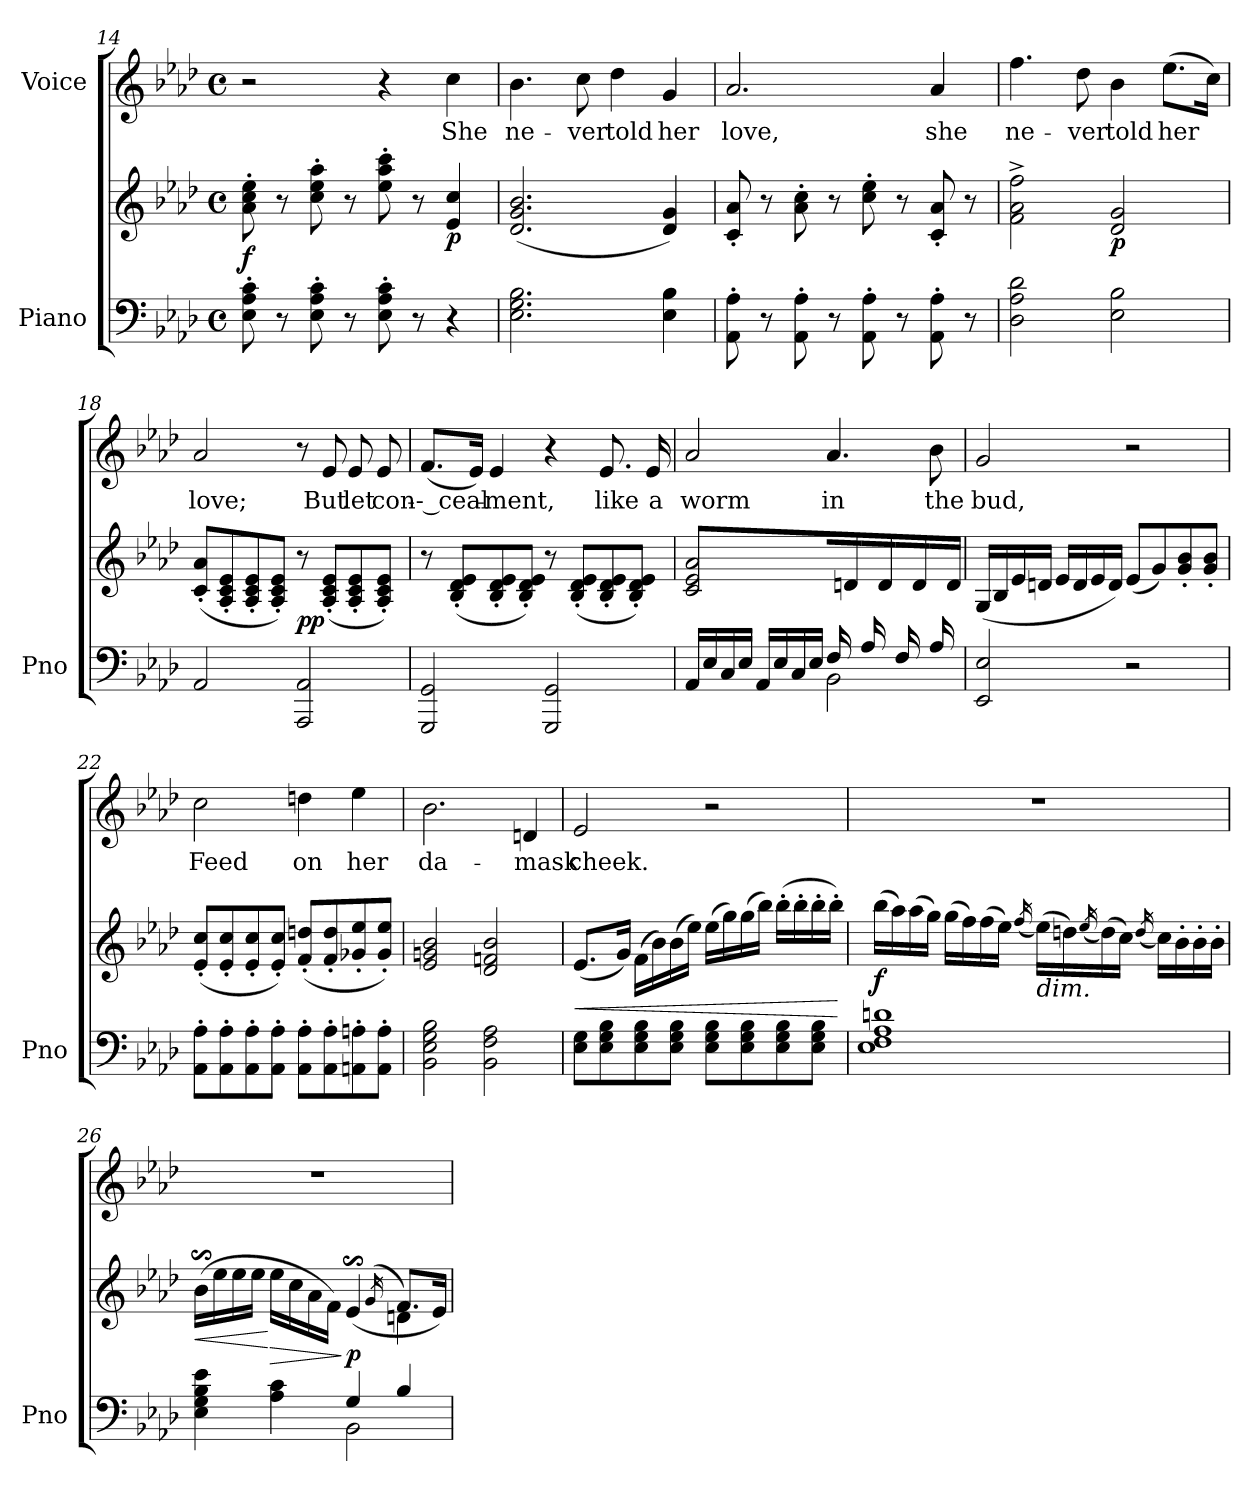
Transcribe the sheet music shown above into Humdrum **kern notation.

**kern	**kern	**dynam	**kern	**text
*part2	*part2	*part2	*part1	*part1
*staff3	*staff2	*staff2/3	*staff1	*staff1
*I"Piano	*	*	*I"Voice	*
*I'Pno	*	*	*	*
*clefF4	*clefG2	*	*clefG2	*
*k[b-e-a-d-]	*k[b-e-a-d-]	*	*k[b-e-a-d-]	*
*M4/4	*M4/4	*	*M4/4	*
*met(c)	*met(c)	*	*met(c)	*
=14	=14	=14	=14	=14
!	!	!LO:DY:b	!	!
8E-\' 8A-\' 8c\'	8a-\' 8cc\' 8ee-\'	f	2r	.
8r	8r	.	.	.
8E-\' 8A-\' 8c\'	8cc\' 8ee-\' 8aa-\'	.	.	.
8r	8r	.	.	.
8E-\' 8A-\' 8c\'	8ee-\' 8aa-\' 8ccc\'	.	4r	.
8r	8r	.	.	.
!	!	!LO:DY:b	!	!
4r	4e-/ 4cc/	p	4cc\	She
=15	=15	=15	=15	=15
2.E-\ 2.G\ 2.B-\	(>2.d-/ 2.g/ 2.b-/	.	4.b-\	ne-
.	.	.	8cc\	-ver
.	.	.	4dd-\	told
4E-\ 4B-\	4d-/ 4g/)	.	4g/	her
=16	=16	=16	=16	=16
8AA-\' 8A-\'	8c/' 8a-/'	.	2.a-/	love,
8r	8r	.	.	.
8AA-\' 8A-\'	8a-\' 8cc\'	.	.	.
8r	8r	.	.	.
8AA-\' 8A-\'	8cc\' 8ee-\'	.	.	.
8r	8r	.	.	.
8AA-\' 8A-\'	8c/' 8a-/'	.	4a-/	she
8r	8r	.	.	.
=17	=17	=17	=17	=17
2D-\ 2A-\ 2d-\	2f\^< 2a-\^< 2ff\^<	.	4.ff\	ne-
.	.	.	8dd-\	-ver
!	!	!LO:DY:b	!	!
2E-\ 2B-\	2d-/ 2g/	p	4b-\	told
.	.	.	(8.ee-\L	her
.	.	.	16cc\Jk)	.
=18	=18	=18	=18	=18
2AA-/	(8c/' 8a-/'L	.	2a-/	love;
.	8A-/' 8c/' 8e-/'	.	.	.
.	8A-/' 8c/' 8e-/'	.	.	.
.	8A-/' 8c/' 8e-/'J)	.	.	.
!	!	!LO:DY:b	!	!
2AAA-/ 2AA-/	8r	pp	8r	.
.	(8A-/' 8c/' 8e-/'L	.	8e-/	But
.	8A-/' 8c/' 8e-/'	.	8e-/	let
.	8A-/' 8c/' 8e-/'J)	.	8e-/	con-
=19	=19	=19	=19	=19
2GGG/ 2GG/	8r	.	(8.f/L	-- ceal-
.	(8B-/' 8d-/' 8e-/'L	.	.	.
.	.	.	16e-/Jk)	.
.	8B-/' 8d-/' 8e-/'	.	4e-/	-ment,
.	8B-/' 8d-/' 8e-/'J)	.	.	.
2GGG/ 2GG/	8r	.	4r	.
.	(8B-/' 8d-/' 8e-/'L	.	.	.
.	8B-/' 8d-/' 8e-/'	.	8.e-/	like
.	8B-/' 8d-/' 8e-/'J)	.	.	.
.	.	.	16e-/	a
=20	=20	=20	=20	=20
*^	*	*	*	*
2ryy	16AA-/LL	2c/ 2e-/ 2a-/	.	2a-/	worm
.	16E-/	.	.	.	.
.	16C/	.	.	.	.
.	16E-/JJ	.	.	.	.
.	16AA-/LL	.	.	.	.
.	16E-/	.	.	.	.
.	16C/	.	.	.	.
.	16E-/JJ	.	.	.	.
(16F/LL	2BB-\	16ryy	.	4.a-/	in
16ryy	.	16dn/	.	.	.
16A-/	.	16ryy	.	.	.
16ryy	.	16d/JJ	.	.	.
16F/LL	.	16ryy	.	.	.
16ryy	.	16d/	.	.	.
16A-/	.	16ryy	.	8b-\	the
16ryy	.	16d/JJ)	.	.	.
*v	*v	*	*	*	*
=21	=21	=21	=21	=21
2EE-/ 2E-/	(16G/LL	.	2g/	bud,
.	16B-/	.	.	.
.	16e-/	.	.	.
.	16dn/JJ	.	.	.
.	16e-/LL	.	.	.
.	16d/	.	.	.
.	16e-/	.	.	.
.	16d/JJ)	.	.	.
2r	(8e-/L	.	2r	.
.	8g/)	.	.	.
.	8g/' 8b-/'	.	.	.
.	8g/' 8b-/'J	.	.	.
=22	=22	=22	=22	=22
8AA-\' 8A-\'L	(8e-/' 8cc/'L	.	2cc\	Feed
8AA-\' 8A-\'	8e-/' 8cc/'	.	.	.
8AA-\' 8A-\'	8e-/' 8cc/'	.	.	.
8AA-\' 8A-\'J	8e-/' 8cc/'J)	.	.	.
8AA-\' 8A-\'L	(8f/' 8ddn/'L	.	4ddn\	on
8AA-\' 8A-\'	8f/' 8dd/'	.	.	.
8AAn\' 8An\'	8g-X/' 8ee-/'	.	4ee-\	her
8AA\' 8A\'J	8g-/' 8ee-/'J)	.	.	.
=23	=23	=23	=23	=23
!	!	!LO:DY:b	!	!
!	!	!LO:DY:n=1:b	!	!
2BB-\ 2E-\ 2G\ 2B-\	2e-/ 2gn/ 2b-/	p other-dynamics	2.b-\	da-
2BB-\ 2F\ 2A-\	2d-/ 2fn/ 2b-/	.	.	.
.	.	.	4dn/	-mask
=24	=24	=24	=24	=24
!	!	!LO:HP:b	!	!
8E-\ 8G\L	(8.e-/L	<	2e-/	cheek.
8E-\ 8G\ 8B-\	.	.	.	.
.	16g/Jk)	.	.	.
8E-\ 8G\ 8B-\	(16f\LL	.	.	.
.	16b-\)	.	.	.
8E-\ 8G\ 8B-\J	(16b-\	.	.	.
.	16ee-\JJ)	.	.	.
8E-\ 8G\ 8B-\L	(16ee-\LL	.	2r	.
.	16gg\)	.	.	.
8E-\ 8G\ 8B-\	(16gg\	.	.	.
.	16bb-\JJ)	.	.	.
8E-\ 8G\ 8B-\	(16bb-'\LL	.	.	.
.	16bb-'\	.	.	.
8E-\ 8G\ 8B-\J	16bb-'\	.	.	.
.	16bb-'\JJ)	.	.	.
.	.	[	.	.
=25	=25	=25	=25	=25
!	!	!LO:DY:b	!	!
1E- 1F 1A- 1dn	(16bb-\LL	f	1r	.
.	16aa-\)	.	.	.
.	(16aa-\	.	.	.
.	16gg\JJ)	.	.	.
.	(16gg\LL	.	.	.
.	16ff\)	.	.	.
.	(16ff\	.	.	.
.	16ee-\JJ)	.	.	.
.	(16qff/	.	.	.
!	!LO:TX:b:i:t=dim.	!	!	!
.	(16ee-\LL)	.	.	.
.	16ddn\)	.	.	.
.	(16qee-/	.	.	.
.	(16dd\)	.	.	.
.	16cc\JJ)	.	.	.
.	(16qdd/	.	.	.
.	16cc\LL)	.	.	.
.	16b-'\	.	.	.
.	16b-'\	.	.	.
.	16b-'\JJ	.	.	.
=26	=26	=26	=26	=26
*^	*	*	*	*
!	!	!	!LO:HP:b	!	!
*	*	*^	*	*	*
4E-\ 4G\ 4B-\ 4e-\	2ryy	(16b-s$SS\LL	2.ryy	<	1r	.
.	.	16ee-\	.	.	.	.
.	.	16ee-\	.	.	.	.
.	.	16ee-\JJ	.	.	.	.
!	!	!	!	!LO:HP:n=1:b	!	!
4A-\ 4c\	.	16ee-\LL	.	[ >	.	.
.	.	16cc\	.	.	.	.
.	.	16a-\	.	.	.	.
.	.	16f\JJ)	.	.	.	.
!	!	!	!	!LO:DY:n=1:b	!	!
4G/	2BB-\	(4e-s$SS/	.	] p	.	.
.	.	(>16qg/	.	.	.	.
4B-/	.	8.f/L)	4dn\	.	.	.
.	.	16e-/Jk)	.	.	.	.
*v	*v	*	*	*	*	*
*	*v	*v	*	*	*
=	=	=	=	=
*-	*-	*-	*-	*-
